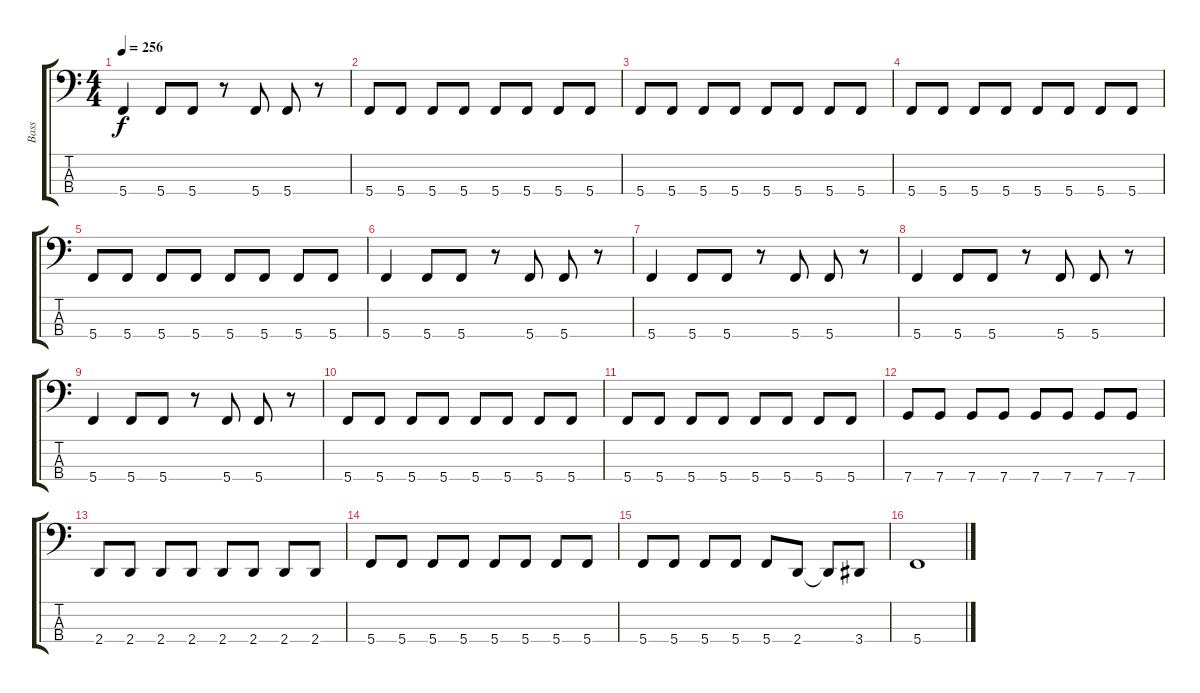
\track ("Bass" "Bass") {instrument electricbassfinger}
\staff {score tabs}
\tuning (F2 C2 G1 C1) {hide}
\ts (4 4)
\tempo 256
\clef f4
\ks c
5.4.4{dy f} 5.4.8 5.4.8 r.8 5.4.8 5.4.8 r.8 |
5.4.8 5.4.8 5.4.8 5.4.8 5.4.8 5.4.8 5.4.8 5.4.8 |
5.4.8 5.4.8 5.4.8 5.4.8 5.4.8 5.4.8 5.4.8 5.4.8 |
5.4.8 5.4.8 5.4.8 5.4.8 5.4.8 5.4.8 5.4.8 5.4.8 |
5.4.8 5.4.8 5.4.8 5.4.8 5.4.8 5.4.8 5.4.8 5.4.8 |
5.4.4 5.4.8 5.4.8 r.8 5.4.8 5.4.8 r.8 |
5.4.4 5.4.8 5.4.8 r.8 5.4.8 5.4.8 r.8 |
5.4.4 5.4.8 5.4.8 r.8 5.4.8 5.4.8 r.8 |
5.4.4 5.4.8 5.4.8 r.8 5.4.8 5.4.8 r.8 |
5.4.8 5.4.8 5.4.8 5.4.8 5.4.8 5.4.8 5.4.8 5.4.8 |
5.4.8 5.4.8 5.4.8 5.4.8 5.4.8 5.4.8 5.4.8 5.4.8 |
7.4.8 7.4.8 7.4.8 7.4.8 7.4.8 7.4.8 7.4.8 7.4.8 |
2.4.8 2.4.8 2.4.8 2.4.8 2.4.8 2.4.8 2.4.8 2.4.8 |
5.4.8 5.4.8 5.4.8 5.4.8 5.4.8 5.4.8 5.4.8 5.4.8 |
5.4.8 5.4.8 5.4.8 5.4.8 5.4.8 2.4.8 2.4{t}.8 3.4.8 |
5.4.1
